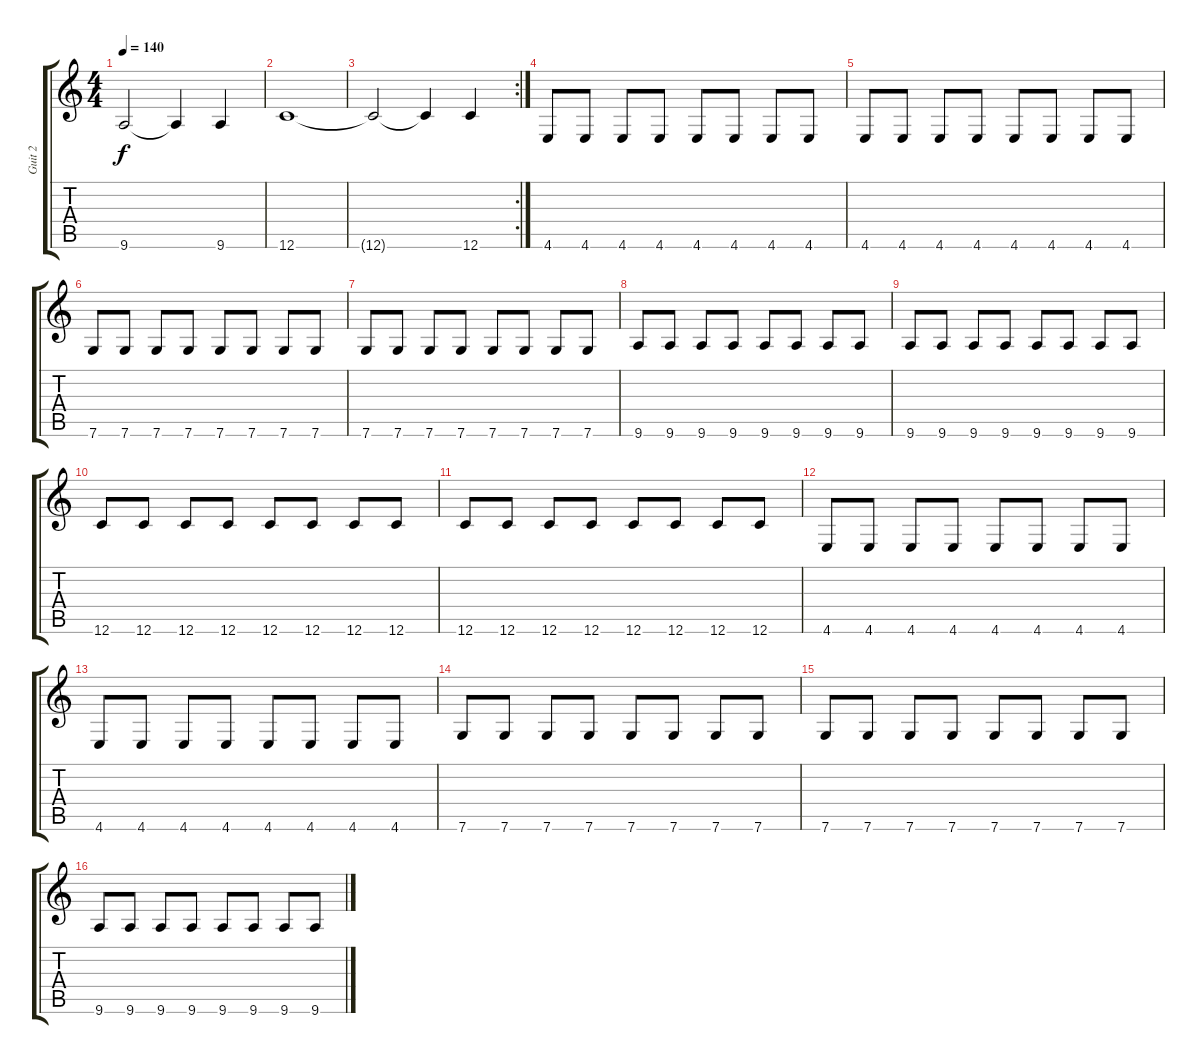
\track ("Guit 2" "Guit 2") {instrument distortionguitar}
\staff {score tabs}
\tuning (D4 A3 F3 C3 G2 C2) {hide}
\ts (4 4)
\tempo 140
\clef g2
\ks c
9.6{t}.2{dy f} 9.6{t}.4 9.6.4 |
12.6.1 |
\rc 2
12.6{t}.2 12.6{t}.4 12.6.4 |
4.6.8 4.6.8 4.6.8 4.6.8 4.6.8 4.6.8 4.6.8 4.6.8 |
4.6.8 4.6.8 4.6.8 4.6.8 4.6.8 4.6.8 4.6.8 4.6.8 |
7.6.8 7.6.8 7.6.8 7.6.8 7.6.8 7.6.8 7.6.8 7.6.8 |
7.6.8 7.6.8 7.6.8 7.6.8 7.6.8 7.6.8 7.6.8 7.6.8 |
9.6.8 9.6.8 9.6.8 9.6.8 9.6.8 9.6.8 9.6.8 9.6.8 |
9.6.8 9.6.8 9.6.8 9.6.8 9.6.8 9.6.8 9.6.8 9.6.8 |
12.6.8 12.6.8 12.6.8 12.6.8 12.6.8 12.6.8 12.6.8 12.6.8 |
12.6.8 12.6.8 12.6.8 12.6.8 12.6.8 12.6.8 12.6.8 12.6.8 |
4.6.8 4.6.8 4.6.8 4.6.8 4.6.8 4.6.8 4.6.8 4.6.8 |
4.6.8 4.6.8 4.6.8 4.6.8 4.6.8 4.6.8 4.6.8 4.6.8 |
7.6.8 7.6.8 7.6.8 7.6.8 7.6.8 7.6.8 7.6.8 7.6.8 |
7.6.8 7.6.8 7.6.8 7.6.8 7.6.8 7.6.8 7.6.8 7.6.8 |
9.6.8 9.6.8 9.6.8 9.6.8 9.6.8 9.6.8 9.6.8 9.6.8
